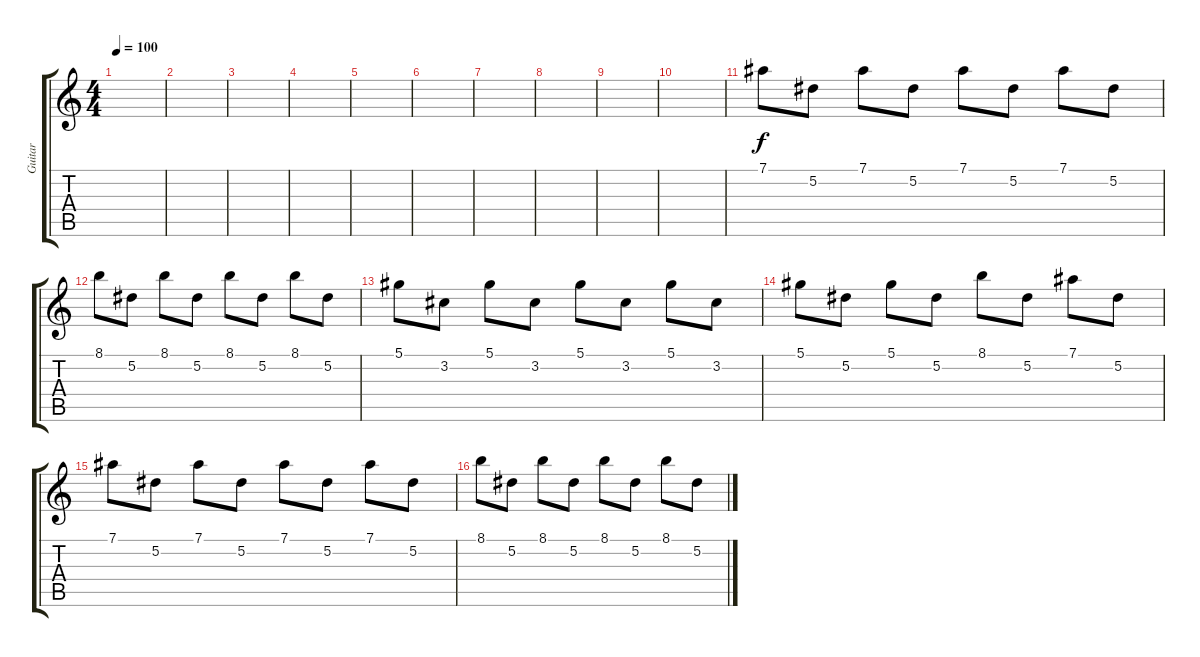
\track ("Guitar" "Guitar") {instrument electricguitarjazz}
\staff {score tabs}
\tuning (Eb4 Bb3 Gb3 Db3 Ab2 Db2) {hide}
\ts (4 4)
\tempo 100
\clef g2
\ks c
|
|
|
|
|
|
|
|
|
|
7.1.8 5.2.8 7.1.8 5.2.8 7.1.8 5.2.8 7.1.8 5.2.8 |
8.1.8 5.2.8 8.1.8 5.2.8 8.1.8 5.2.8 8.1.8 5.2.8 |
5.1.8 3.2.8 5.1.8 3.2.8 5.1.8 3.2.8 5.1.8 3.2.8 |
5.1.8 5.2.8 5.1.8 5.2.8 8.1.8 5.2.8 7.1.8 5.2.8 |
7.1.8 5.2.8 7.1.8 5.2.8 7.1.8 5.2.8 7.1.8 5.2.8 |
8.1.8 5.2.8 8.1.8 5.2.8 8.1.8 5.2.8 8.1.8 5.2.8
